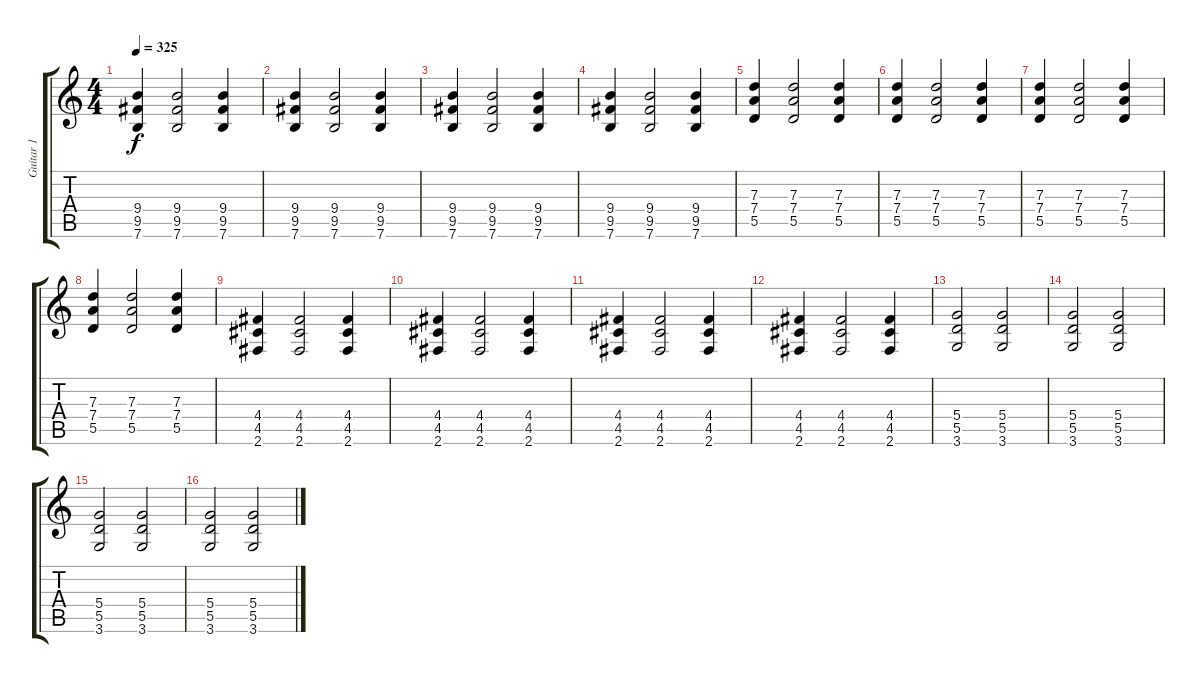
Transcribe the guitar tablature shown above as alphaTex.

\track ("Guitar 1" "Guitar 1") {instrument distortionguitar}
\staff {score tabs}
\tuning (E4 B3 G3 D3 A2 E2) {hide}
\ts (4 4)
\tempo 325
\clef g2
\ks c
(9.4 9.5 7.6).4{dy f} (9.4 9.5 7.6).2 (9.4 9.5 7.6).4 |
(9.4 9.5 7.6).4 (9.4 9.5 7.6).2 (9.4 9.5 7.6).4 |
(9.4 9.5 7.6).4 (9.4 9.5 7.6).2 (9.4 9.5 7.6).4 |
(9.4 9.5 7.6).4 (9.4 9.5 7.6).2 (9.4 9.5 7.6).4 |
(7.3 7.4 5.5).4 (7.3 7.4 5.5).2 (7.3 7.4 5.5).4 |
(7.3 7.4 5.5).4 (7.3 7.4 5.5).2 (7.3 7.4 5.5).4 |
(7.3 7.4 5.5).4 (7.3 7.4 5.5).2 (7.3 7.4 5.5).4 |
(7.3 7.4 5.5).4 (7.3 7.4 5.5).2 (7.3 7.4 5.5).4 |
(4.4 4.5 2.6).4 (4.4 4.5 2.6).2 (4.4 4.5 2.6).4 |
(4.4 4.5 2.6).4 (4.4 4.5 2.6).2 (4.4 4.5 2.6).4 |
(4.4 4.5 2.6).4 (4.4 4.5 2.6).2 (4.4 4.5 2.6).4 |
(4.4 4.5 2.6).4 (4.4 4.5 2.6).2 (4.4 4.5 2.6).4 |
(5.4 5.5 3.6).2 (5.4 5.5 3.6).2 |
(5.4 5.5 3.6).2 (5.4 5.5 3.6).2 |
(5.4 5.5 3.6).2 (5.4 5.5 3.6).2 |
(5.4 5.5 3.6).2 (5.4 5.5 3.6).2
